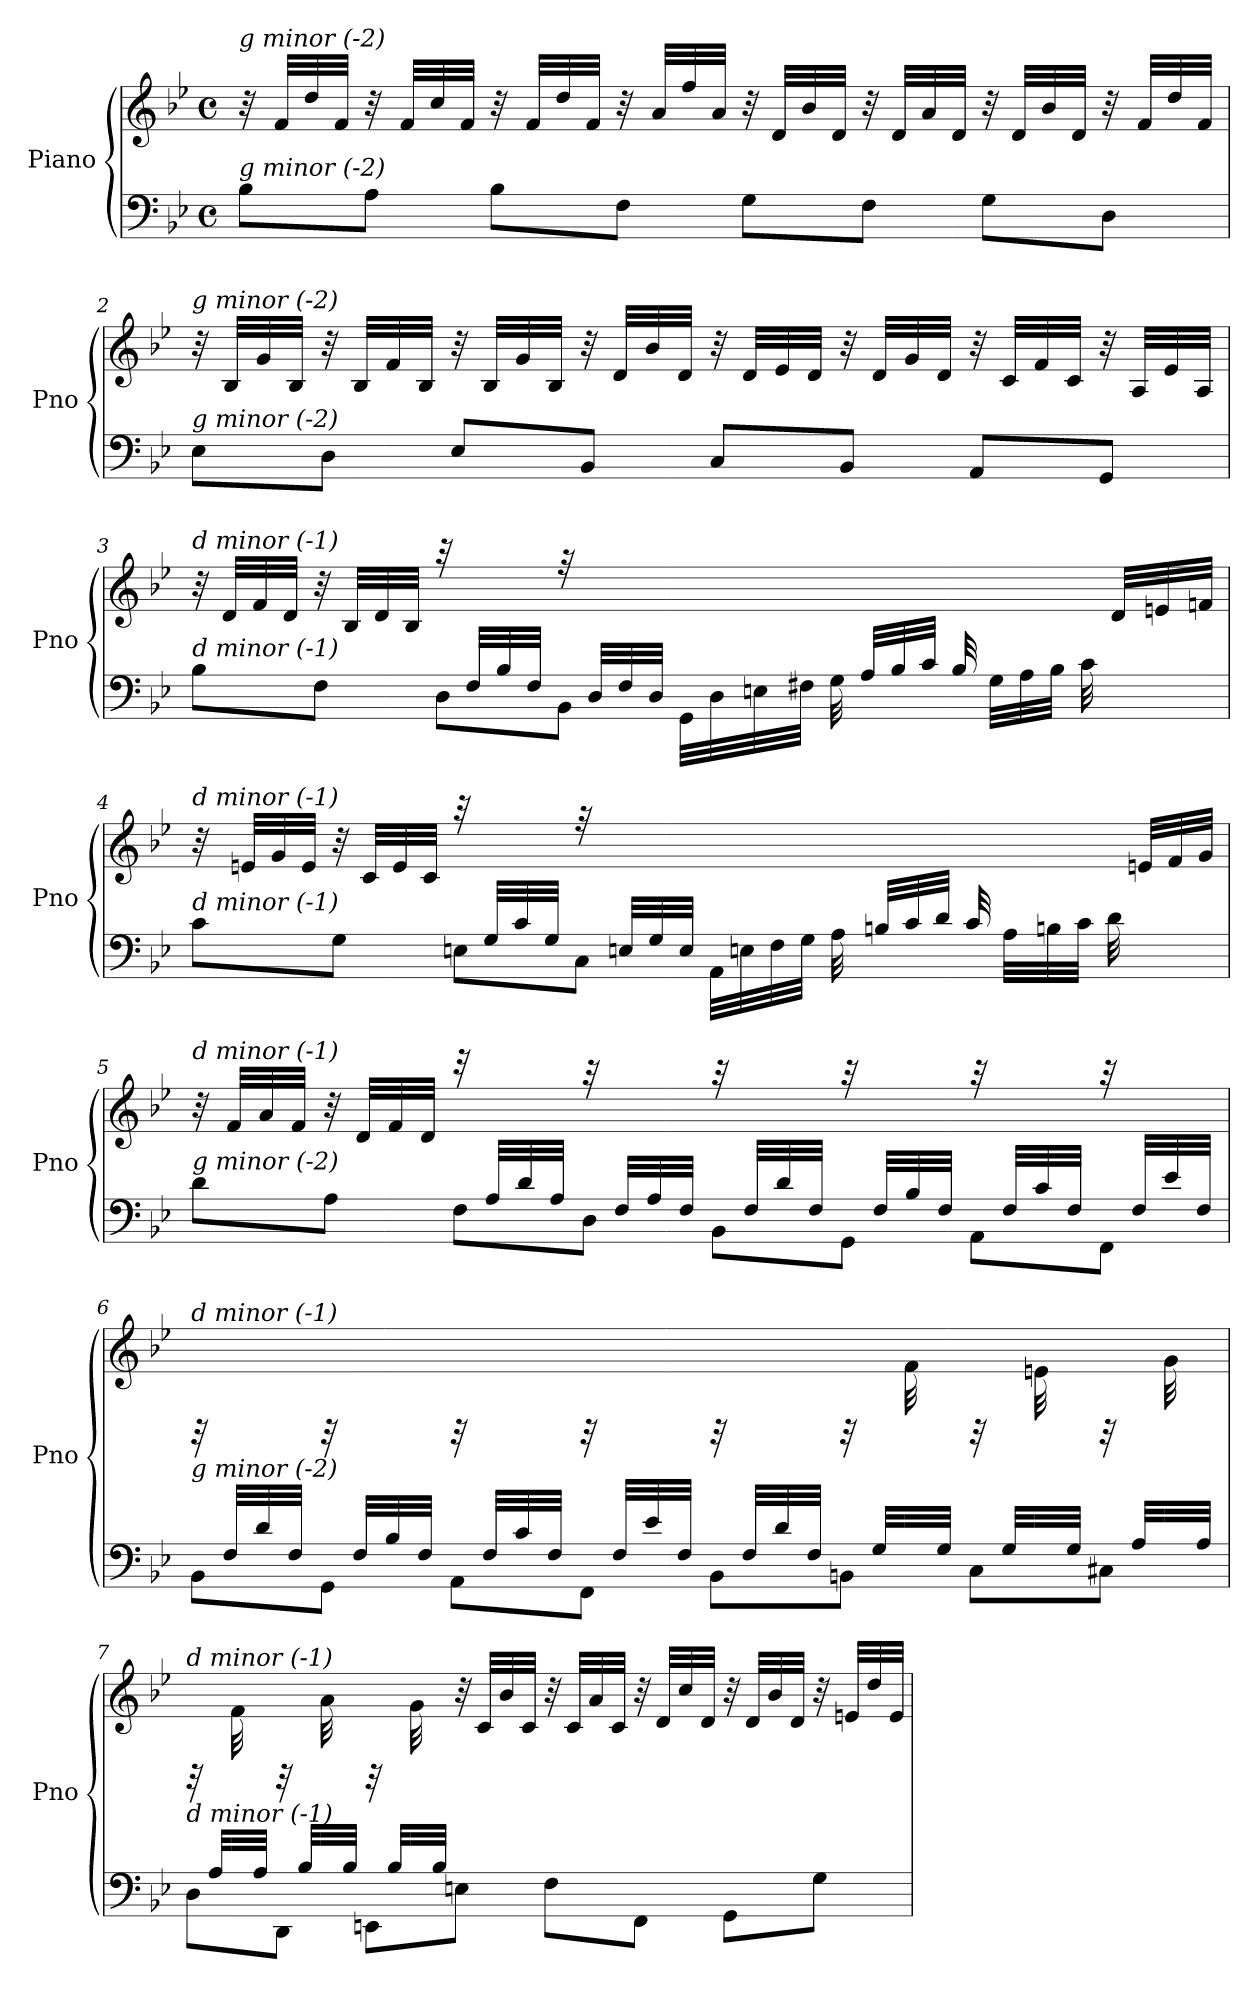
**kern	**kern
*part1	*part1
*staff2	*staff1
*I"Piano	*
*I'Pno	*
*clefF4	*clefG2
*k[b-e-]	*k[b-e-]
*M4/4	*M4/4
*met(c)	*met(c)
=1	=1
!	!LO:TX:i:t=g minor (-2)
!LO:TX:i:t=g minor (-2)	!
8B-\L	32r
.	32f/LLL
.	32dd/
.	32f/JJJ
8A\J	32r
.	32f/LLL
.	32cc/
.	32f/JJJ
8B-\L	32r
.	32f/LLL
.	32dd/
.	32f/JJJ
8F\J	32r
.	32a/LLL
.	32ff/
.	32a/JJJ
8G\L	32r
.	32d/LLL
.	32b-/
.	32d/JJJ
8F\J	32r
.	32d/LLL
.	32a/
.	32d/JJJ
8G\L	32r
.	32d/LLL
.	32b-/
.	32d/JJJ
8D\J	32r
.	32f/LLL
.	32dd/
.	32f/JJJ
!!LO:LB:g=z
=2	=2
!	!LO:TX:i:t=g minor (-2)
!LO:TX:i:t=g minor (-2)	!
8E-\L	32r
.	32B-/LLL
.	32g/
.	32B-/JJJ
8D\J	32r
.	32B-/LLL
.	32f/
.	32B-/JJJ
8E-/L	32r
.	32B-/LLL
.	32g/
.	32B-/JJJ
8BB-/J	32r
.	32d/LLL
.	32b-/
.	32d/JJJ
8C/L	32r
.	32d/LLL
.	32e-/
.	32d/JJJ
8BB-/J	32r
.	32d/LLL
.	32g/
.	32d/JJJ
8AA/L	32r
.	32c/LLL
.	32f/
.	32c/JJJ
8GG/J	32r
.	32A/LLL
.	32e-/
.	32A/JJJ
!!LO:LB:g=z
=3	=3
*^	*
!	!	!LO:TX:i:t=d minor (-1)
!LO:TX:i:t=d minor (-1)	!	!
4ryy	8B-\L	32r
.	.	32d/LLL
.	.	32f/
.	.	32d/JJJ
.	8F\J	32r
.	.	32B-/LLL
.	.	32d/
.	.	32B-/JJJ
32ryy	8D\L	32raa
32F/LLL	.	16.ryy
32B-/	.	.
32F/JJJ	.	.
32ryy	8BB-\J	32rff
32D/LLL	.	16.ryy
32F/	.	.
32D/JJJ	.	.
8ryy	32GG\LLL	8ryy
.	32D\	.
.	32En\	.
.	32F#X\JJJ	.
32ryy	32G\	32ryy
32A/LLL	8ryy	8ryy
32B-/	.	.
32c/JJJ	.	.
32B-/	.	.
8..ryy	32G\LLL	8ryy
.	32A\	.
.	32B-\JJJ	.
.	32c\	.
.	16.ryy	32d/LLL
.	.	32en/
.	.	32fn/JJJ
!!LO:LB:g=z
=4	=4	=4
!	!	!LO:TX:i:t=d minor (-1)
!LO:TX:i:t=d minor (-1)	!	!
4ryy	8c\L	32r
.	.	32en/LLL
.	.	32g/
.	.	32e/JJJ
.	8G\J	32r
.	.	32c/LLL
.	.	32e/
.	.	32c/JJJ
32ryy	8En\L	32raa
32G/LLL	.	16.ryy
32c/	.	.
32G/JJJ	.	.
32ryy	8C\J	32rff
32En/LLL	.	16.ryy
32G/	.	.
32E/JJJ	.	.
8ryy	32AA\LLL	8ryy
.	32En\	.
.	32F\	.
.	32G\JJJ	.
32ryy	32A\	32ryy
32Bn/LLL	8ryy	8ryy
32c/	.	.
32d/JJJ	.	.
32c/	.	.
8..ryy	32A\LLL	8ryy
.	32Bn\	.
.	32c\JJJ	.
.	32d\	.
.	16.ryy	32en/LLL
.	.	32f/
.	.	32g/JJJ
!!LO:PB:g=z
=5	=5	=5
!	!	!LO:TX:i:t=d minor (-1)
!LO:TX:i:t=g minor (-2)	!	!
4ryy	8d\L	32r
.	.	32f/LLL
.	.	32a/
.	.	32f/JJJ
.	8A\J	32r
.	.	32d/LLL
.	.	32f/
.	.	32d/JJJ
32ryy	8F\L	32rccc
32A/LLL	.	16.ryy
32d/	.	.
32A/JJJ	.	.
32ryy	8D\J	32raa
32F/LLL	.	16.ryy
32A/	.	.
32F/JJJ	.	.
32ryy	8BB-\L	32raa
32F/LLL	.	16.ryy
32d/	.	.
32F/JJJ	.	.
32ryy	8GG\J	32raa
32F/LLL	.	16.ryy
32B-/	.	.
32F/JJJ	.	.
32ryy	8AA\L	32raa
32F/LLL	.	16.ryy
32c/	.	.
32F/JJJ	.	.
32ryy	8FF\J	32raa
32F/LLL	.	16.ryy
32e-/	.	.
32F/JJJ	.	.
!!LO:LB:g=z
=6	=6	=6
!	!	!LO:TX:i:t=d minor (-1)
!LO:TX:i:t=g minor (-2)	!	!
32ryy	8BB-\L	32rGG
32F/LLL	.	16.ryy
32d/	.	.
32F/JJJ	.	.
32ryy	8GG\J	32rGG
32F/LLL	.	16.ryy
32B-/	.	.
32F/JJJ	.	.
32ryy	8AA\L	32rGG
32F/LLL	.	16.ryy
32c/	.	.
32F/JJJ	.	.
32ryy	8FF\J	32rGG
32F/LLL	.	16.ryy
32e-/	.	.
32F/JJJ	.	.
32ryy	8BB-\L	32rGG
32F/LLL	.	16.ryy
32d/	.	.
32F/JJJ	.	.
32ryy	8BBn\J	32rGG
32G/LLL	.	32ryy
32ryy	.	32f\
32G/JJJ	.	32ryy
32ryy	8C\L	32rGG
32G/LLL	.	32ryy
32ryy	.	32en\
32G/JJJ	.	32ryy
32ryy	8C#X\J	32rGG
32A/LLL	.	32ryy
32ryy	.	32g\
32A/JJJ	.	32ryy
!!LO:LB:g=z
=7	=7	=7
!	!	!LO:TX:i:t=d minor (-1)
!LO:TX:i:t=d minor (-1)	!	!
32ryy	8D\L	32rGG
32A/LLL	.	32ryy
32ryy	.	32f\
32A/JJJ	.	32ryy
32ryy	8DD\J	32rGG
32B-/LLL	.	32ryy
32ryy	.	32a\
32B-/JJJ	.	32ryy
32ryy	8EEn\L	32rGG
32B-/LLL	.	32ryy
32ryy	.	32g\
32B-/JJJ	.	32ryy
2ryy	8En\J	32r
.	.	32c/LLL
.	.	32b-/
.	.	32c/JJJ
.	8F\L	32r
.	.	32c/LLL
.	.	32a/
.	.	32c/JJJ
.	8FF\J	32r
.	.	32d/LLL
.	.	32cc/
.	.	32d/JJJ
.	8GG\L	32r
.	.	32d/LLL
.	.	32b-/
.	.	32d/JJJ
8ryy	8G\J	32r
.	.	32en/LLL
.	.	32dd/
.	.	32e/JJJ
*v	*v	*
=	=
*-	*-
